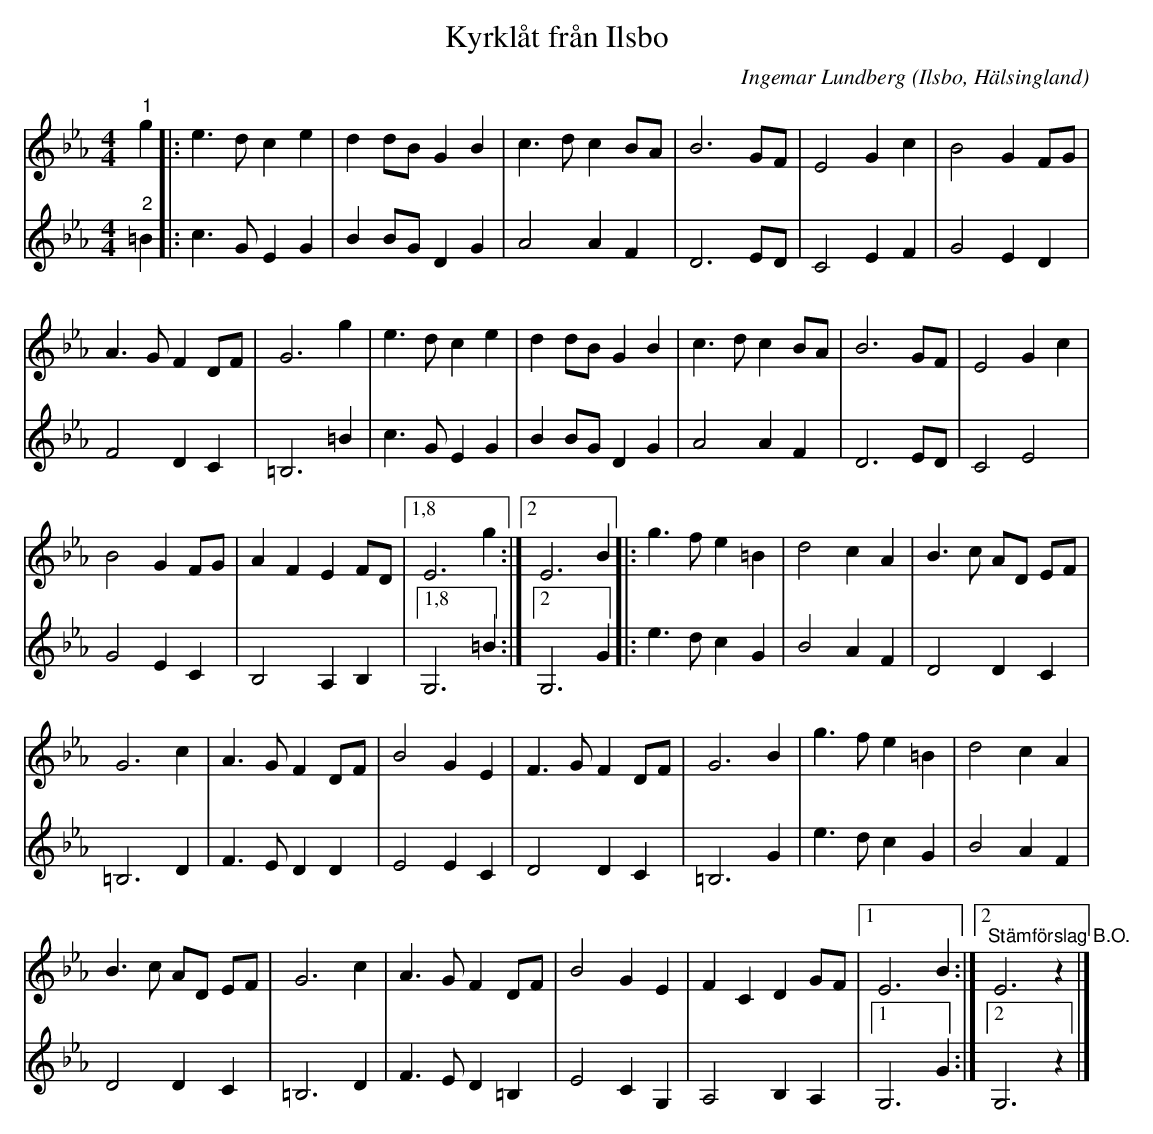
X:1
T:Kyrklåt från Ilsbo
O:Ilsbo, Hälsingland
C:Ingemar Lundberg
L:1/4
M:4/4
K:Eb
V:1
"^1" g |: e3/2 d/ c e | d d/B/ G B | c3/2 d/ c B/A/ | B3 G/F/ | E2 G c | B2 G F/G/ |
A3/2 G/ F D/F/ | G3 g | e3/2 d/ c e | d d/B/ G B | c3/2 d/ c B/A/ | B3 G/F/ | E2 G c |
B2 G F/G/ | A F E F/D/ |1,8 E3 g :|2 E3 B |: g3/2 f/ e =B | d2 c A | B3/2 c/ A/D/ E/F/ |
G3 c | A3/2 G/ F D/F/ | B2 G E | F3/2 G/ F D/F/ | G3 B | g3/2 f/ e =B | d2 c A |
B3/2 c/ A/D/ E/F/ | G3 c | A3/2 G/ F D/F/ | B2 G E | F C D G/F/ |1 E3 B :|2 "^Stämförslag B.O." E3 z |]
V:2
"^2" =B |: c3/2 G/ E G | B B/G/ D G | A2 A F | D3 E/D/ | C2 E F | G2 E D | F2 D C | =B,3 =B |
c3/2 G/ E G | B B/G/ D G | A2 A F | D3 E/D/ | C2 E2 | G2 E C | B,2 A, B, |1,8 G,3 =B :|2 G,3 G |:
e3/2 d/ c G | B2 A F | D2 D C | =B,3 D | F3/2 E/ D D | E2 E C | D2 D C | =B,3 G | e3/2 d/ c G |
B2 A F | D2 D C | =B,3 D | F3/2 E/ D =B, | E2 C G, | A,2 B, A, |1 G,3 G :|2 G,3 z |]
